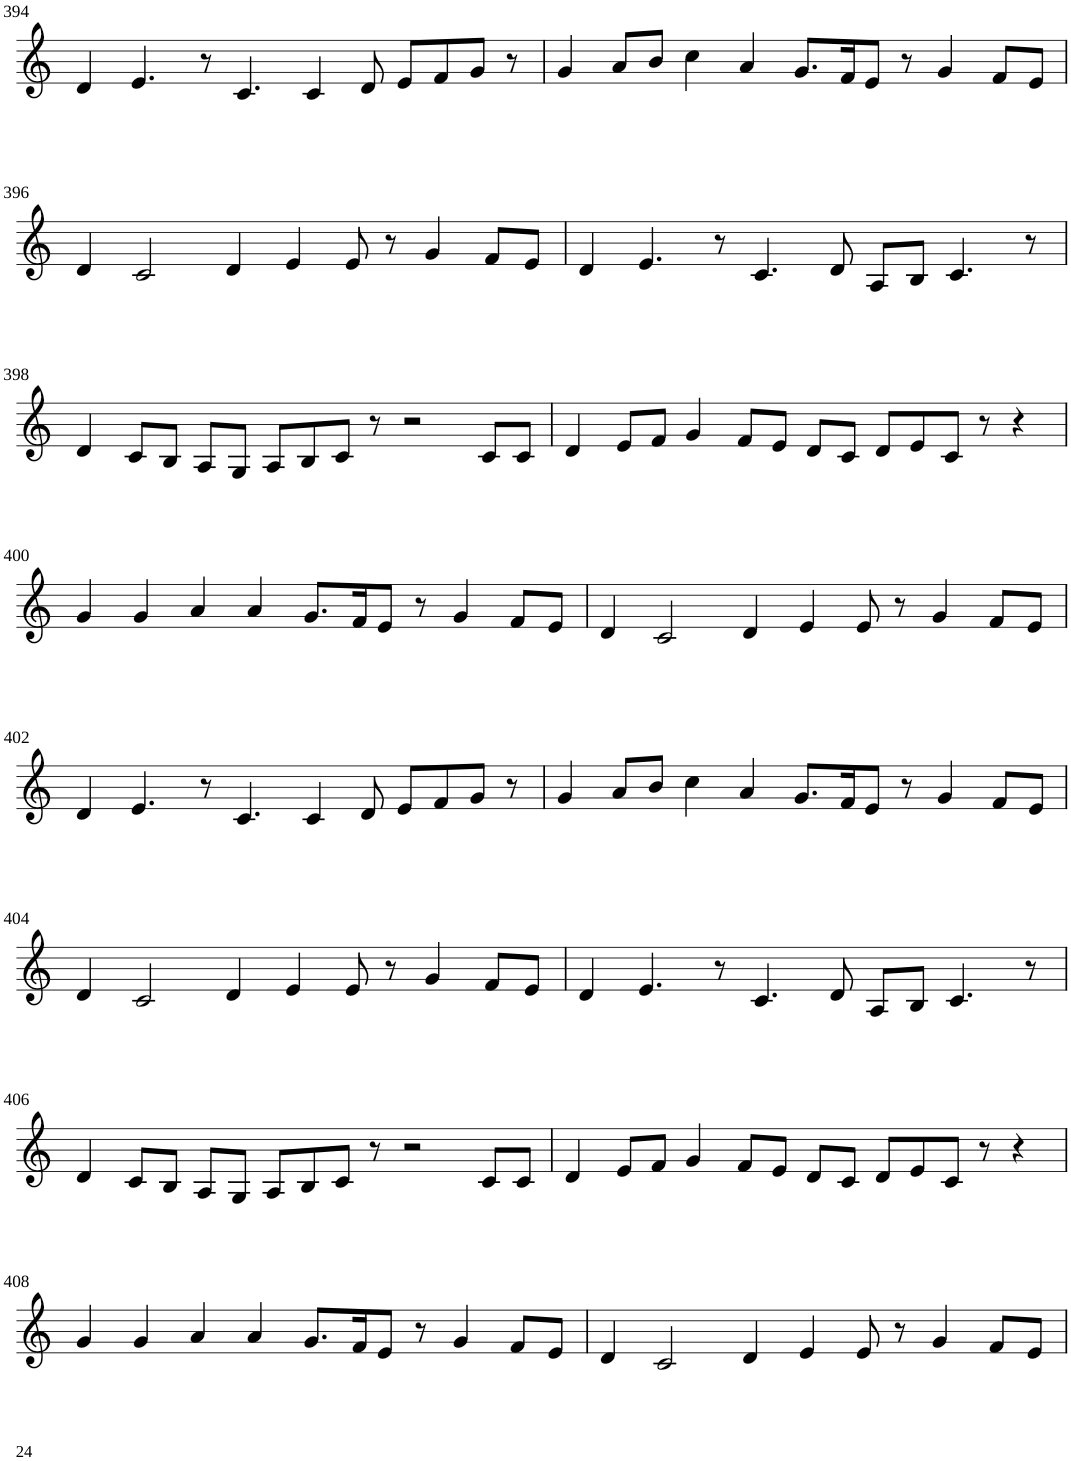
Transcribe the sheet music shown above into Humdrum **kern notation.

**kern
*part1
*staff1
*I"Violin
!!LO:PB:g=z
*clefG2
*k[]
*M8/4
=394
4d/
4.e/
8r
4.c/
4c/
8d/
8e/L
8f/
8g/J
8r
=395
4g/
8a/L
8b/J
4cc\
4a/
8.g/L
16f/K
8e/J
8r
4g/
8f/L
8e/J
!!LO:LB:g=z
=396
4d/
2c/
4d/
4e/
8e/
8r
4g/
8f/L
8e/J
=397
4d/
4.e/
8r
4.c/
8d/
8A/L
8B/J
4.c/
8r
!!LO:LB:g=z
=398
4d/
8c/L
8B/J
8A/L
8G/J
8A/L
8B/
8c/J
8r
2r
8c/L
8c/J
=399
4d/
8e/L
8f/J
4g/
8f/L
8e/J
8d/L
8c/J
8d/L
8e/
8c/J
8r
4r
!!LO:LB:g=z
=400
4g/
4g/
4a/
4a/
8.g/L
16f/K
8e/J
8r
4g/
8f/L
8e/J
=401
4d/
2c/
4d/
4e/
8e/
8r
4g/
8f/L
8e/J
!!LO:LB:g=z
=402
4d/
4.e/
8r
4.c/
4c/
8d/
8e/L
8f/
8g/J
8r
=403
4g/
8a/L
8b/J
4cc\
4a/
8.g/L
16f/K
8e/J
8r
4g/
8f/L
8e/J
!!LO:LB:g=z
=404
4d/
2c/
4d/
4e/
8e/
8r
4g/
8f/L
8e/J
=405
4d/
4.e/
8r
4.c/
8d/
8A/L
8B/J
4.c/
8r
!!LO:LB:g=z
=406
4d/
8c/L
8B/J
8A/L
8G/J
8A/L
8B/
8c/J
8r
2r
8c/L
8c/J
=407
4d/
8e/L
8f/J
4g/
8f/L
8e/J
8d/L
8c/J
8d/L
8e/
8c/J
8r
4r
!!LO:LB:g=z
=408
4g/
4g/
4a/
4a/
8.g/L
16f/K
8e/J
8r
4g/
8f/L
8e/J
=409
4d/
2c/
4d/
4e/
8e/
8r
4g/
8f/L
8e/J
=
*-
